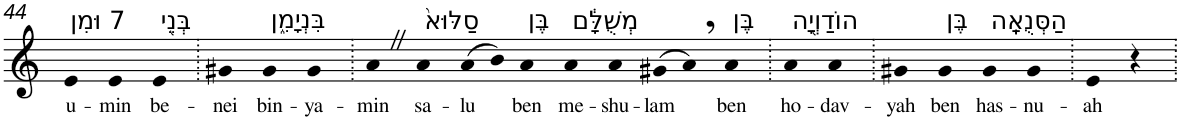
**kern	**text
*part1	*part1
*staff1	*staff1
*I"Piano	*
*I'Pno	*
!!LO:PB:g=z
*clefG2	*
*k[]	*
=44	=44
!LO:TX:a:t=7 וּמִן	!
!	!LO:LY:b
4e	u-
!	!LO:LY:b
4e	-min
!LO:TX:a:t=בְּנֵ֖י	!
!	!LO:LY:b
4e	be-
=45.	=45.
!	!LO:LY:b
4g#X	-nei
!LO:TX:a:t=בִּנְיָמִ֑ן	!
!	!LO:LY:b
4g#	bin-
!	!LO:LY:b
4g#	-ya-
=46.	=46.
!	!LO:LY:b
4aZ	-min
!LO:TX:a:t=סַלּוּא֙	!
!	!LO:LY:b
4a	sa-
!	!LO:LY:b
(>8a	-lu
8b)	.
!LO:TX:a:t=בֶּן	!
!	!LO:LY:b
4a	ben
!LO:TX:a:t=מְשֻׁלָּ֔ם	!
!	!LO:LY:b
4a	me-
!	!LO:LY:b
4a	-shu-
!	!LO:LY:b
(>8g#X	-lam
8a,)	.
!LO:TX:a:t=בֶּן	!
!	!LO:LY:b
4a	ben
=47.	=47.
!LO:TX:a:t=הוֹדַוְיָ֖ה	!
!	!LO:LY:b
4a	ho-
!	!LO:LY:b
4a	-dav-
=48.	=48.
!	!LO:LY:b
4g#X	-yah
!LO:TX:a:t=בֶּן	!
!	!LO:LY:b
4g#	ben
!LO:TX:a:t=הַסְּנֻאָֽה	!
!	!LO:LY:b
4g#	has-
!	!LO:LY:b
4g#	-nu-
=49.	=49.
!	!LO:LY:b
4e	-ah
4r	.
=.	=.
*-	*-
